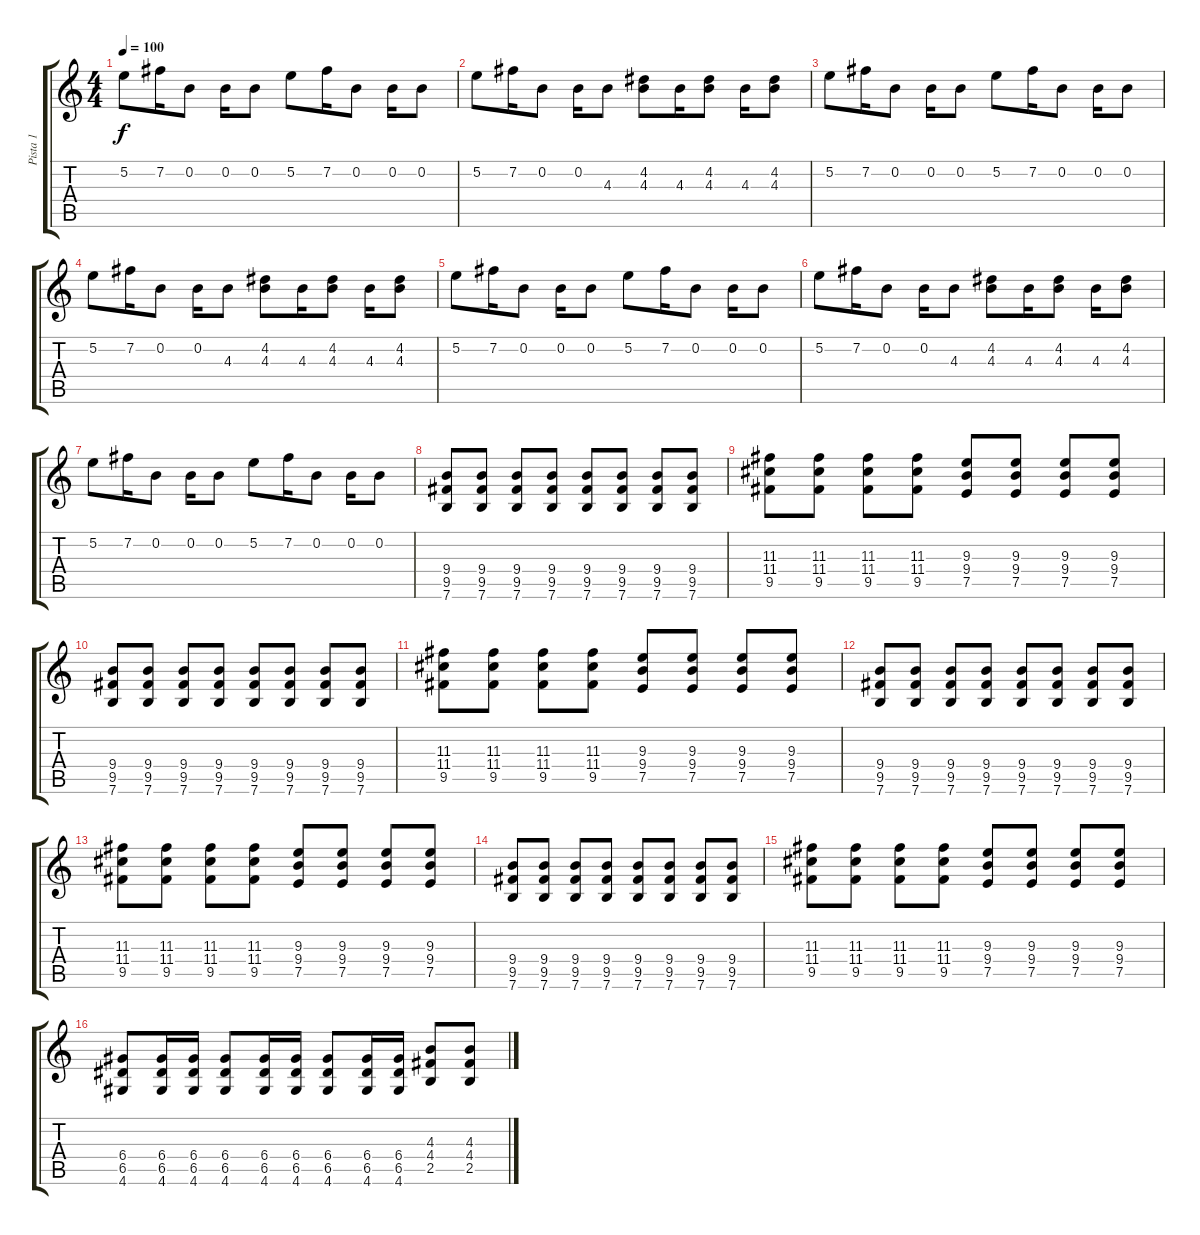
\track ("Pista 1" "Pista 1") {instrument distortionguitar}
\staff {score tabs}
\tuning (E4 B3 G3 D3 A2 E2) {hide}
\ts (4 4)
\tempo 100
\clef g2
\ks c
5.2.8{dy f instrument distortionguitar} 7.2.16 0.2.8 0.2.16 0.2.8 5.2.8 7.2.16 0.2.8 0.2.16 0.2.8 |
5.2.8 7.2.16 0.2.8 0.2.16 4.3.8 (4.2 4.3).8 4.3.16 (4.2 4.3).8 4.3.16 (4.2 4.3).8 |
5.2.8 7.2.16 0.2.8 0.2.16 0.2.8 5.2.8 7.2.16 0.2.8 0.2.16 0.2.8 |
5.2.8 7.2.16 0.2.8 0.2.16 4.3.8 (4.2 4.3).8 4.3.16 (4.2 4.3).8 4.3.16 (4.2 4.3).8 |
5.2.8 7.2.16 0.2.8 0.2.16 0.2.8 5.2.8 7.2.16 0.2.8 0.2.16 0.2.8 |
5.2.8 7.2.16 0.2.8 0.2.16 4.3.8 (4.2 4.3).8 4.3.16 (4.2 4.3).8 4.3.16 (4.2 4.3).8 |
5.2.8 7.2.16 0.2.8 0.2.16 0.2.8 5.2.8 7.2.16 0.2.8 0.2.16 0.2.8 |
(9.4 9.5 7.6).8 (9.4 9.5 7.6).8 (9.4 9.5 7.6).8 (9.4 9.5 7.6).8 (9.4 9.5 7.6).8 (9.4 9.5 7.6).8 (9.4 9.5 7.6).8 (9.4 9.5 7.6).8 |
(11.3 11.4 9.5).8 (11.3 11.4 9.5).8 (11.3 11.4 9.5).8 (11.3 11.4 9.5).8 (9.3 9.4 7.5).8 (9.3 9.4 7.5).8 (9.3 9.4 7.5).8 (9.3 9.4 7.5).8 |
(9.4 9.5 7.6).8 (9.4 9.5 7.6).8 (9.4 9.5 7.6).8 (9.4 9.5 7.6).8 (9.4 9.5 7.6).8 (9.4 9.5 7.6).8 (9.4 9.5 7.6).8 (9.4 9.5 7.6).8 |
(11.3 11.4 9.5).8 (11.3 11.4 9.5).8 (11.3 11.4 9.5).8 (11.3 11.4 9.5).8 (9.3 9.4 7.5).8 (9.3 9.4 7.5).8 (9.3 9.4 7.5).8 (9.3 9.4 7.5).8 |
(9.4 9.5 7.6).8 (9.4 9.5 7.6).8 (9.4 9.5 7.6).8 (9.4 9.5 7.6).8 (9.4 9.5 7.6).8 (9.4 9.5 7.6).8 (9.4 9.5 7.6).8 (9.4 9.5 7.6).8 |
(11.3 11.4 9.5).8 (11.3 11.4 9.5).8 (11.3 11.4 9.5).8 (11.3 11.4 9.5).8 (9.3 9.4 7.5).8 (9.3 9.4 7.5).8 (9.3 9.4 7.5).8 (9.3 9.4 7.5).8 |
(9.4 9.5 7.6).8 (9.4 9.5 7.6).8 (9.4 9.5 7.6).8 (9.4 9.5 7.6).8 (9.4 9.5 7.6).8 (9.4 9.5 7.6).8 (9.4 9.5 7.6).8 (9.4 9.5 7.6).8 |
(11.3 11.4 9.5).8 (11.3 11.4 9.5).8 (11.3 11.4 9.5).8 (11.3 11.4 9.5).8 (9.3 9.4 7.5).8 (9.3 9.4 7.5).8 (9.3 9.4 7.5).8 (9.3 9.4 7.5).8 |
(6.4 6.5 4.6).8 (6.4 6.5 4.6).16 (6.4 6.5 4.6).16 (6.4 6.5 4.6).8 (6.4 6.5 4.6).16 (6.4 6.5 4.6).16 (6.4 6.5 4.6).8 (6.4 6.5 4.6).16 (6.4 6.5 4.6).16 (4.3 4.4 2.5).8 (4.3 4.4 2.5).8
